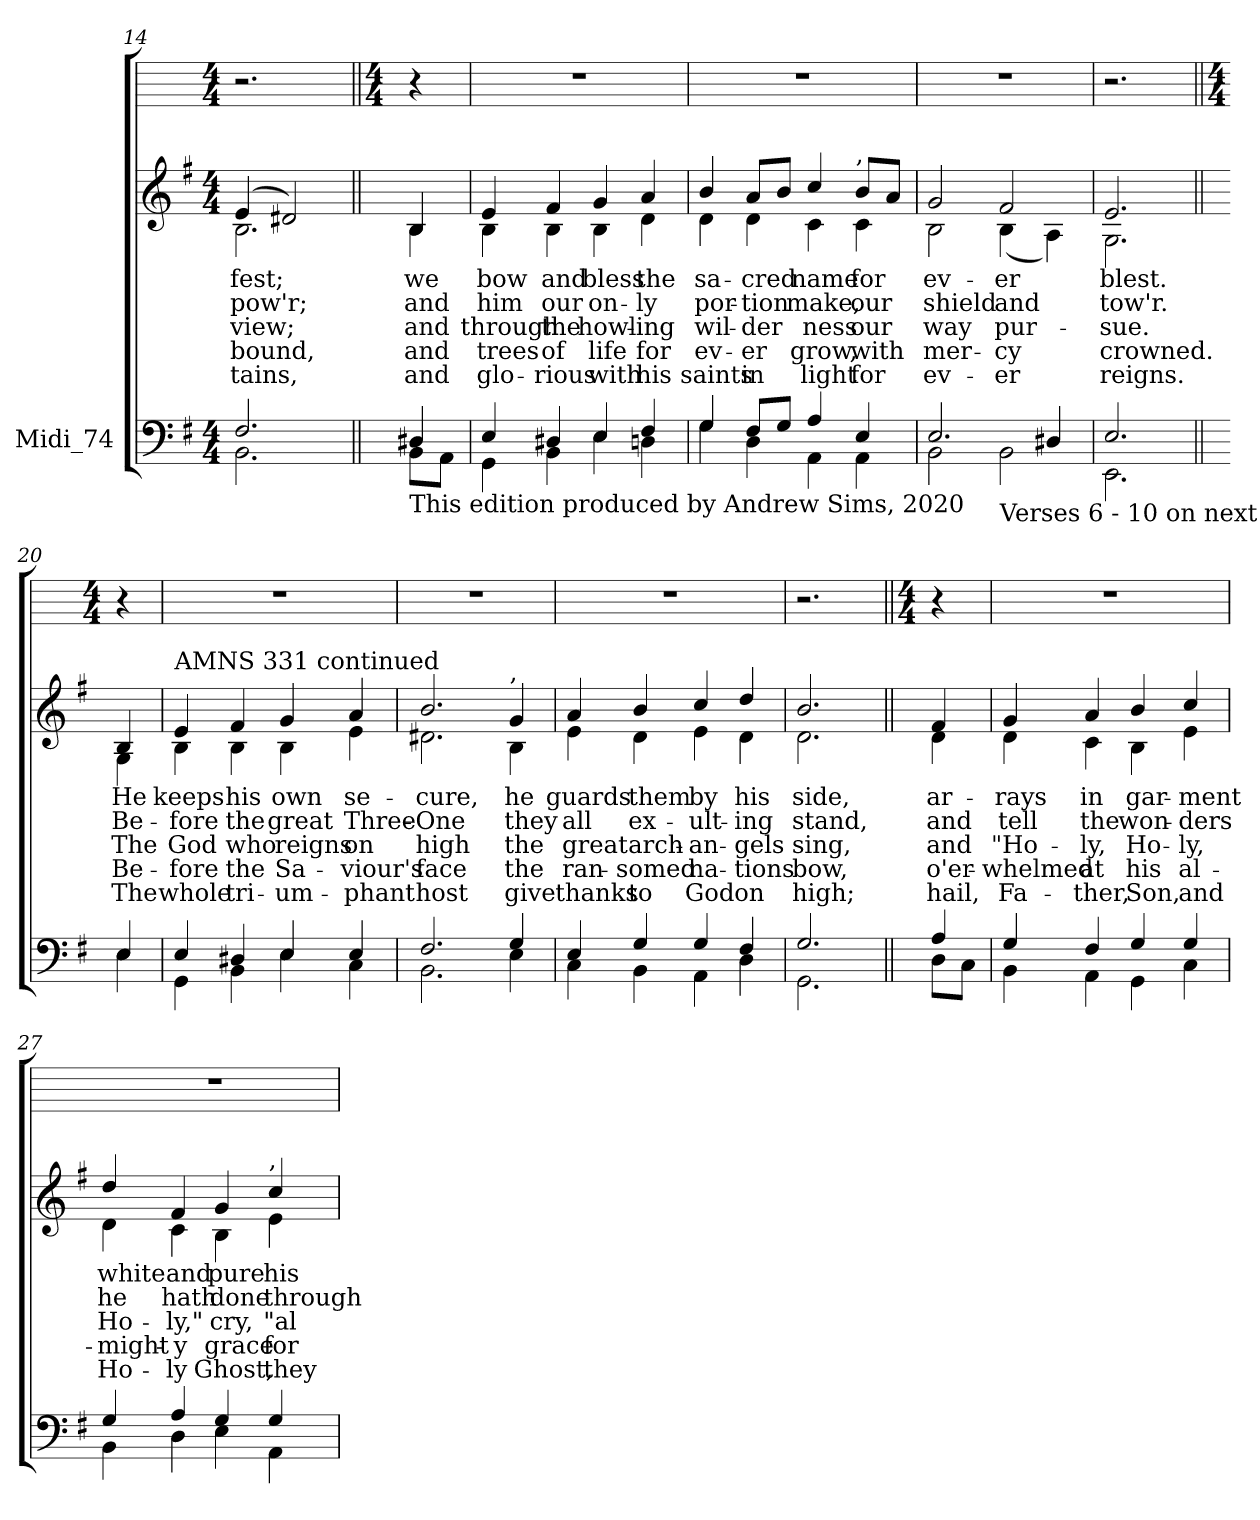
**kern	**kern	**text	**text	**text	**text	**text	**kern
*part3	*part2	*part2	*part2	*part2	*part2	*part2	*part1
*staff3	*staff2	*staff2	*staff2	*staff2	*staff2	*staff2	*staff1
*I"Midi_74	*	*	*	*	*	*	*
*clefF4	*clefG2	*	*	*	*	*	*
*k[f#]	*k[f#]	*	*	*	*	*	*
*G:	*G:	*	*	*	*	*	*
*M4/4	*M4/4	*	*	*	*	*	*M4/4
=14	=14	=14	=14	=14	=14	=14	=14
*^	*	*	*	*	*	*	*
!	!	!	!LO:LY:b	!LO:LY:b	!LO:LY:b	!LO:LY:b	!LO:LY:b	!
*	*	*^	*	*	*	*	*	*
2.F#/	2.BB\	(>4e/	2.B	-fest;	pow'r;	view;	bound,	tains,	2.r
.	.	2d#X/)	.	.	.	.	.	.	.
!!LO:LB:g=z
=15||	=15||	=15||	=15||	=15||	=15||	=15||	=15||	=15||	=15||
*	*	*	*	*	*	*	*	*	*M4/4
!LO:TX:b:t=This edition produced by Andrew Sims, 2020	!	!	!	!	!	!	!	!	!
!	!	!	!	!LO:LY:b	!LO:LY:b	!LO:LY:b	!LO:LY:b	!LO:LY:b	!
4D#X/	8BB\L	4B/	4B	we	and	and	and	and	4r
.	8AA\J	.	.	.	.	.	.	.	.
=16	=16	=16	=16	=16	=16	=16	=16	=16	=16
!	!	!	!	!LO:LY:b	!LO:LY:b	!LO:LY:b	!LO:LY:b	!LO:LY:b	!
4E/	4GG\	4e/	4B	bow	him	through	trees	glo-	1r
!	!	!	!	!LO:LY:b	!LO:LY:b	!LO:LY:b	!LO:LY:b	!LO:LY:b	!
4D#X/	4BB\	4f#/	4B	-and	our	the	of	rious	.
!	!	!	!	!LO:LY:b	!LO:LY:b	!LO:LY:b	!LO:LY:b	!LO:LY:b	!
4E/	4E\	4g/	4B	bless	on-	-howl-	-life	with	.
!	!	!	!	!LO:LY:b	!LO:LY:b	!LO:LY:b	!LO:LY:b	!LO:LY:b	!
4F#/	4Dn\	4a/	4d\	the	ly	ing	for	his	.
=17	=17	=17	=17	=17	=17	=17	=17	=17	=17
!	!	!	!	!LO:LY:b	!LO:LY:b	!LO:LY:b	!LO:LY:b	!LO:LY:b	!
4G/	4G\	4b/	4d\	sa-	-por-	-wil-	-ev-	-saints	1r
!	!	!	!	!LO:LY:b	!LO:LY:b	!LO:LY:b	!LO:LY:b	!LO:LY:b	!
8F#/L	4D\	8a/L	4d\	cred	tion	der	er	in	.
8G/J	.	8b/J	.	.	.	.	.	.	.
!	!	!	!	!LO:LY:b	!LO:LY:b	!LO:LY:b	!LO:LY:b	!LO:LY:b	!
4A	4AA\	4cc/	4c\	name	make,	ness	grow,	light	.
!	!	!LO:TX:a:t=,	!	!	!	!	!	!	!
!	!	!	!	!LO:LY:b	!LO:LY:b	!LO:LY:b	!LO:LY:b	!LO:LY:b	!
4E/	4AA\	8b/L	4c\	for	our	our	with	for	.
.	.	8a/J	.	.	.	.	.	.	.
=18	=18	=18	=18	=18	=18	=18	=18	=18	=18
!	!	!	!	!LO:LY:b	!LO:LY:b	!LO:LY:b	!LO:LY:b	!LO:LY:b	!
2.E/	2BB\	2g/	2B	ev-	-shield	way	mer-	-ev-	1r
!	!LO:TX:b:t=Verses 6 - 10 on next page	!	!	!	!	!	!	!	!
!	!	!	!	!LO:LY:b	!LO:LY:b	!LO:LY:b	!LO:LY:b	!LO:LY:b	!
.	2BB\	2f#/	(<4B	-er	and	pur-	-cy	er	.
4D#X/	.	.	4A)	.	.	.	.	.	.
=19	=19	=19	=19	=19	=19	=19	=19	=19	=19
!	!	!	!	!LO:LY:b	!LO:LY:b	!LO:LY:b	!LO:LY:b	!LO:LY:b	!
2.E/	2.EE\	2.e/	2.G	blest.	tow'r.	sue.	crowned.	reigns.	2.r
!!LO:LB:g=z
=20||	=20||	=20||	=20||	=20||	=20||	=20||	=20||	=20||	=20||
*	*	*	*	*	*	*	*	*	*M4/4
!	!	!	!	!LO:LY:b	!LO:LY:b	!LO:LY:b	!LO:LY:b	!LO:LY:b	!
4E/	4E\	4B/	4G	He	Be-	-The	Be-	-The	4r
=21	=21	=21	=21	=21	=21	=21	=21	=21	=21
!	!	!LO:TX:a:t=AMNS 331 continued	!	!	!	!	!	!	!
!	!	!	!	!LO:LY:b	!LO:LY:b	!LO:LY:b	!LO:LY:b	!LO:LY:b	!
4E/	4GG\	4e/	4B\	keeps	fore	God	fore	whole	1r
!	!	!	!	!LO:LY:b	!LO:LY:b	!LO:LY:b	!LO:LY:b	!LO:LY:b	!
4D#X/	4BB\	4f#/	4B\	his	the	who	the	tri-	.
!	!	!	!	!LO:LY:b	!LO:LY:b	!LO:LY:b	!LO:LY:b	!LO:LY:b	!
4E/	4E\	4g/	4B\	-own	great	reigns	Sa-	-um-	.
!	!	!	!	!LO:LY:b	!LO:LY:b	!LO:LY:b	!LO:LY:b	!LO:LY:b	!
4E/	4C\	4a/	4e\	-se-	-Three-	-on	viour's	phant	.
=22	=22	=22	=22	=22	=22	=22	=22	=22	=22
!	!	!	!	!LO:LY:b	!LO:LY:b	!LO:LY:b	!LO:LY:b	!LO:LY:b	!
2.F#/	2.BB\	2.b/	2.d#X\	cure,	One	high	face	host	1r
!	!	!LO:TX:a:t=,	!	!	!	!	!	!	!
!	!	!	!	!LO:LY:b	!LO:LY:b	!LO:LY:b	!LO:LY:b	!LO:LY:b	!
4G/	4E\	4g/	4B	he	they	the	the	give	.
=23	=23	=23	=23	=23	=23	=23	=23	=23	=23
!	!	!	!	!LO:LY:b	!LO:LY:b	!LO:LY:b	!LO:LY:b	!LO:LY:b	!
4E/	4C\	4a/	4e\	guards	all	great	ran-	-thanks	1r
!	!	!	!	!LO:LY:b	!LO:LY:b	!LO:LY:b	!LO:LY:b	!LO:LY:b	!
4G/	4BB\	4b/	4d\	them	ex-	-arch-	-somed	to	.
!	!	!	!	!LO:LY:b	!LO:LY:b	!LO:LY:b	!LO:LY:b	!LO:LY:b	!
4G/	4AA\	4cc/	4e\	by	ult-	-an-	-na-	-God	.
!	!	!	!	!LO:LY:b	!LO:LY:b	!LO:LY:b	!LO:LY:b	!LO:LY:b	!
4F#/	4D\	4dd/	4d\	his	ing	gels	tions	on	.
=24	=24	=24	=24	=24	=24	=24	=24	=24	=24
!	!	!	!	!LO:LY:b	!LO:LY:b	!LO:LY:b	!LO:LY:b	!LO:LY:b	!
2.G/	2.GG\	2.b/	2.d\	side,	stand,	sing,	bow,	high;	2.r
!!LO:LB:g=z
=25||	=25||	=25||	=25||	=25||	=25||	=25||	=25||	=25||	=25||
*	*	*	*	*	*	*	*	*	*M4/4
!	!	!	!	!LO:LY:b	!LO:LY:b	!LO:LY:b	!LO:LY:b	!LO:LY:b	!
4A/	8D\L	4f#/	4d\	ar-	-and	and	o'er-	-hail,	4r
.	8C\J	.	.	.	.	.	.	.	.
=26	=26	=26	=26	=26	=26	=26	=26	=26	=26
!	!	!	!	!LO:LY:b	!LO:LY:b	!LO:LY:b	!LO:LY:b	!LO:LY:b	!
4G/	4BB\	4g/	4d\	rays	tell	"Ho-	-whelmed	Fa-	1r
!	!	!	!	!LO:LY:b	!LO:LY:b	!LO:LY:b	!LO:LY:b	!LO:LY:b	!
4F#/	4AA\	4a/	4c\	-in	the	ly,	at	ther,	.
!	!	!	!	!LO:LY:b	!LO:LY:b	!LO:LY:b	!LO:LY:b	!LO:LY:b	!
4G/	4GG\	4b/	4B	gar-	-won-	-Ho-	-his	Son,	.
!	!	!	!	!LO:LY:b	!LO:LY:b	!LO:LY:b	!LO:LY:b	!LO:LY:b	!
4G/	4C\	4cc/	4e\	ment	ders	ly,	al-	-and	.
=27	=27	=27	=27	=27	=27	=27	=27	=27	=27
!	!	!	!	!LO:LY:b	!LO:LY:b	!LO:LY:b	!LO:LY:b	!LO:LY:b	!
4G/	4BB\	4dd/	4d\	white	he	Ho-	-might-	-Ho-	1r
!	!	!	!	!LO:LY:b	!LO:LY:b	!LO:LY:b	!LO:LY:b	!LO:LY:b	!
4A/	4D\	4f#/	4c\	-and	hath	ly,"	y	ly	.
!	!	!	!	!LO:LY:b	!LO:LY:b	!LO:LY:b	!LO:LY:b	!LO:LY:b	!
4G/	4E\	4g/	4B\	pure	done	cry,	grace	Ghost,	.
!	!	!LO:TX:a:t=,	!	!	!	!	!	!	!
!	!	!	!	!LO:LY:b	!LO:LY:b	!LO:LY:b	!LO:LY:b	!LO:LY:b	!
4G/	4AA\	4cc/	4e\	his	through	"al-	-for	they	.
*v	*v	*	*	*	*	*	*	*	*
*	*v	*v	*	*	*	*	*	*
=	=	=	=	=	=	=	=
*-	*-	*-	*-	*-	*-	*-	*-
